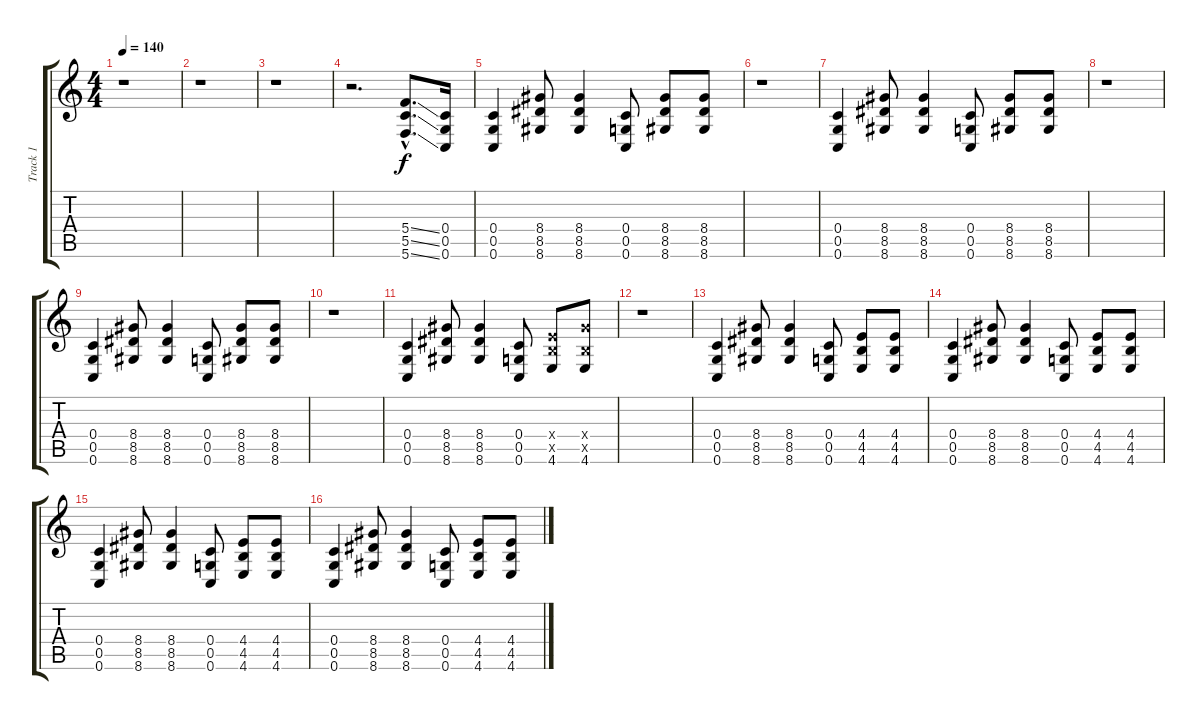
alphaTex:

\track ("Track 1" "Track 1") {instrument overdrivenguitar}
\staff {score tabs}
\tuning (D4 A3 F3 C3 G2 C2) {hide}
\ts (4 4)
\tempo 140
\clef g2
\ks c
r.1{dy f instrument overdrivenguitar} |
r.1 |
r.1 |
r.2{d} (5.4{ss hac} 5.5{ss hac} 5.6{ss hac}).8{d} (0.4 0.5 0.6).16 |
(0.4 0.5 0.6).4 (8.4 8.5 8.6).8 (8.4 8.5 8.6).4 (0.4 0.5 0.6).8 (8.4 8.5 8.6).8 (8.4 8.5 8.6).8 |
r.1 |
(0.4 0.5 0.6).4 (8.4 8.5 8.6).8 (8.4 8.5 8.6).4 (0.4 0.5 0.6).8 (8.4 8.5 8.6).8 (8.4 8.5 8.6).8 |
r.1 |
(0.4 0.5 0.6).4 (8.4 8.5 8.6).8 (8.4 8.5 8.6).4 (0.4 0.5 0.6).8 (8.4 8.5 8.6).8 (8.4 8.5 8.6).8 |
r.1 |
(0.4 0.5 0.6).4 (8.4 8.5 8.6).8 (8.4 8.5 8.6).4 (0.4 0.5 0.6).8 (4.4{x} 4.5{x} 4.6).8 (8.4{x} 4.5{x} 4.6).8 |
r.1 |
(0.4 0.5 0.6).4 (8.4 8.5 8.6).8 (8.4 8.5 8.6).4 (0.4 0.5 0.6).8 (4.4 4.5 4.6).8 (4.4 4.5 4.6).8 |
(0.4 0.5 0.6).4 (8.4 8.5 8.6).8 (8.4 8.5 8.6).4 (0.4 0.5 0.6).8 (4.4 4.5 4.6).8 (4.4 4.5 4.6).8 |
(0.4 0.5 0.6).4 (8.4 8.5 8.6).8 (8.4 8.5 8.6).4 (0.4 0.5 0.6).8 (4.4 4.5 4.6).8 (4.4 4.5 4.6).8 |
(0.4 0.5 0.6).4 (8.4 8.5 8.6).8 (8.4 8.5 8.6).4 (0.4 0.5 0.6).8 (4.4 4.5 4.6).8 (4.4 4.5 4.6).8
